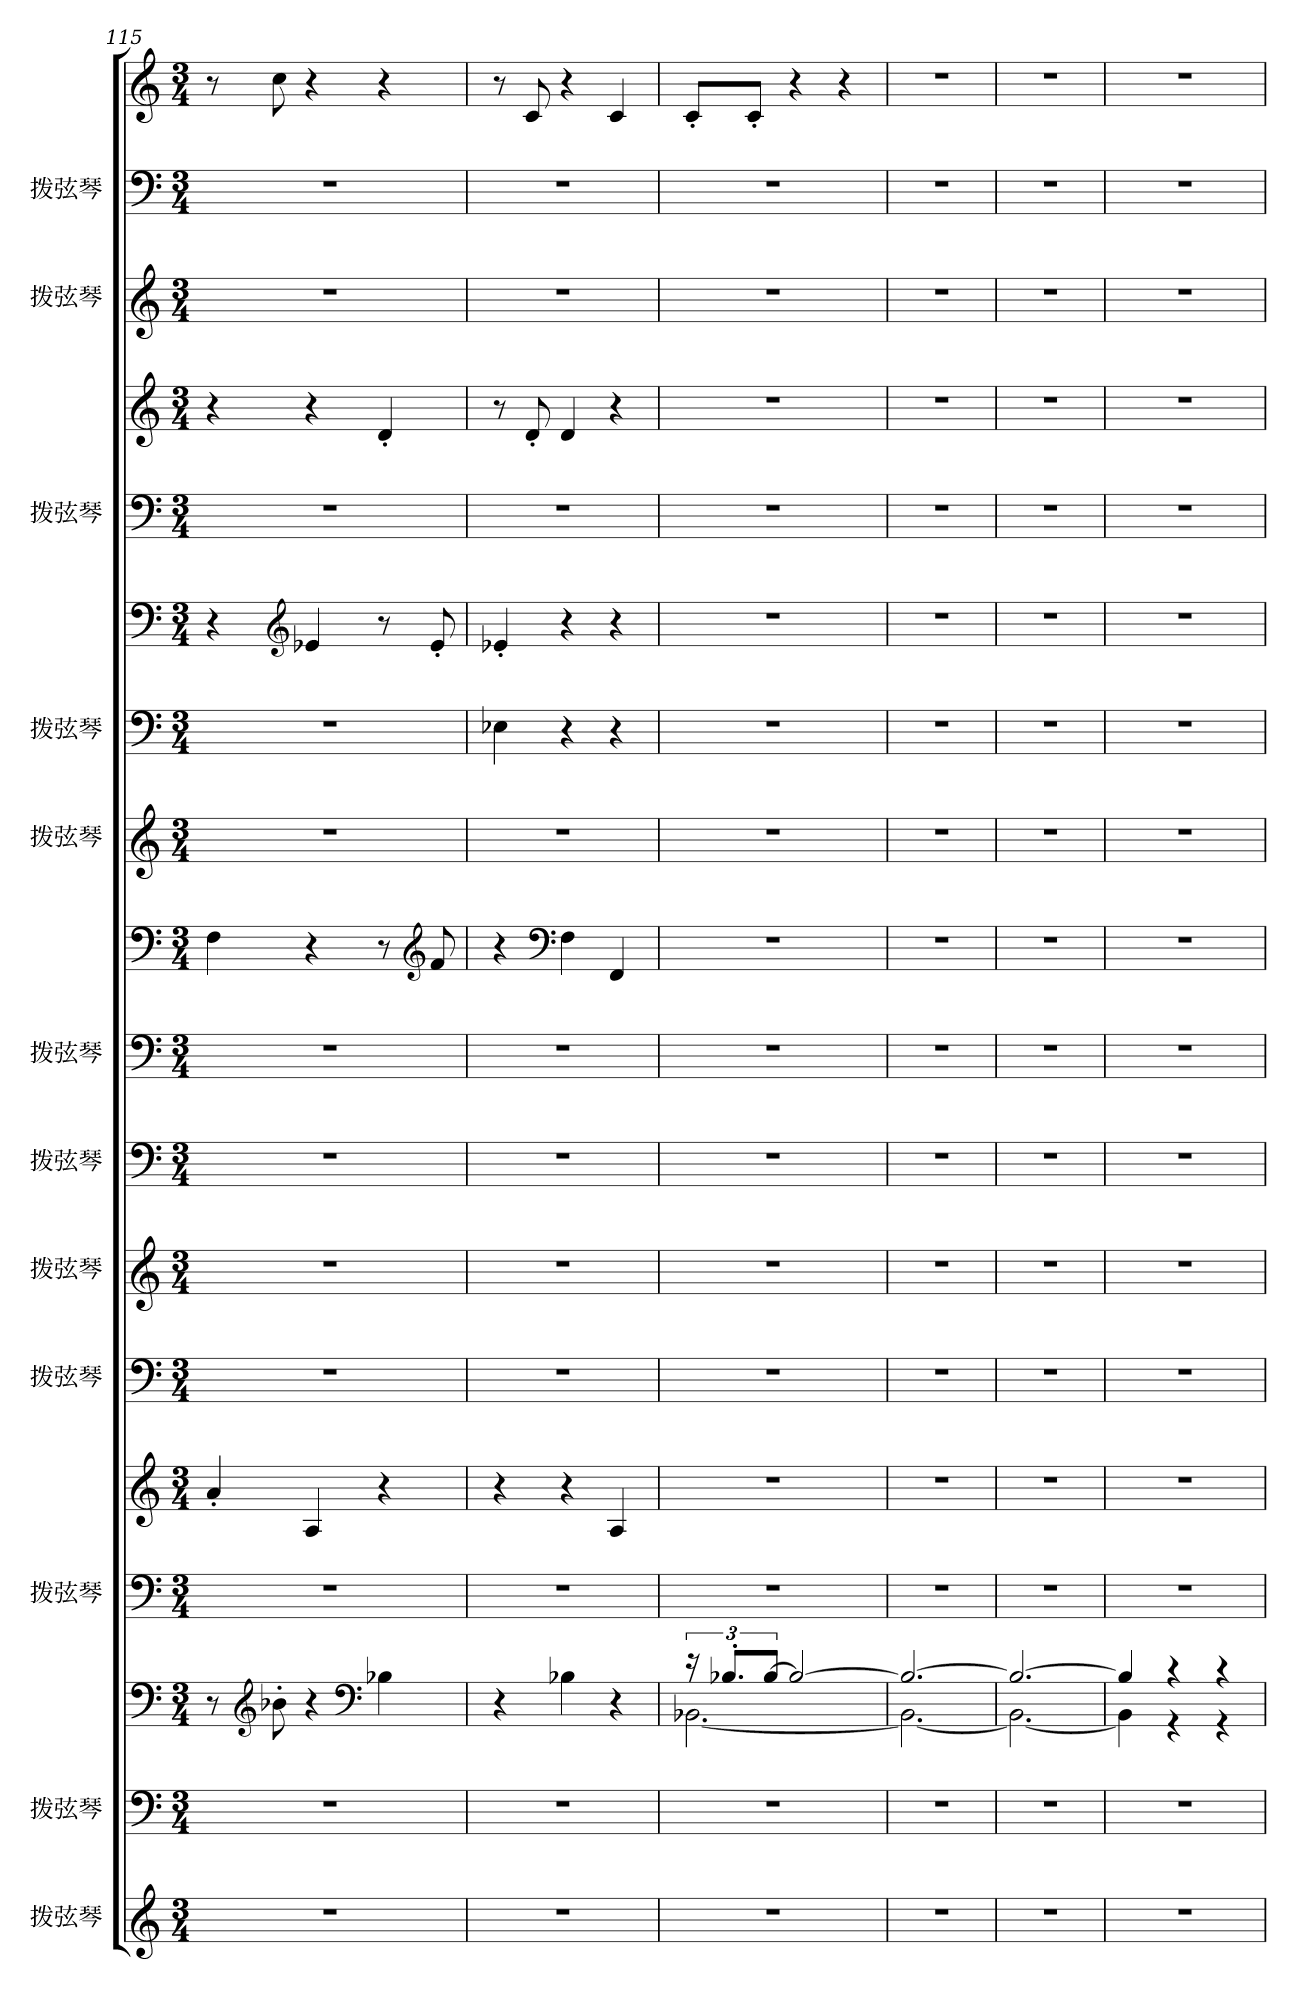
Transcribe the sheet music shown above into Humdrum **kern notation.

**kern	**kern	**kern	**kern	**kern	**kern	**kern	**kern	**kern	**kern	**kern	**kern	**kern	**kern	**kern	**kern	**kern	**kern
*part12	*part11	*part11	*part10	*part10	*part9	*part8	*part7	*part6	*part6	*part5	*part4	*part4	*part3	*part3	*part2	*part1	*part1
*staff18	*staff17	*staff16	*staff15	*staff14	*staff13	*staff12	*staff11	*staff10	*staff9	*staff8	*staff7	*staff6	*staff5	*staff4	*staff3	*staff2	*staff1
*I"拨弦琴	*I"拨弦琴	*	*I"拨弦琴	*	*I"拨弦琴	*I"拨弦琴	*I"拨弦琴	*I"拨弦琴	*	*I"拨弦琴	*I"拨弦琴	*	*I"拨弦琴	*	*I"拨弦琴	*I"拨弦琴	*
*clefG2	*clefF4	*clefF4	*clefF4	*clefG2	*clefF4	*clefG2	*clefF4	*clefF4	*clefF4	*clefG2	*clefF4	*clefF4	*clefF4	*clefG2	*clefG2	*clefF4	*clefG2
*k[]	*k[]	*k[]	*k[]	*k[]	*k[]	*k[]	*k[]	*k[]	*k[]	*k[]	*k[]	*k[]	*k[]	*k[]	*k[]	*k[]	*k[]
*M3/4	*M3/4	*M3/4	*M3/4	*M3/4	*M3/4	*M3/4	*M3/4	*M3/4	*M3/4	*M3/4	*M3/4	*M3/4	*M3/4	*M3/4	*M3/4	*M3/4	*M3/4
=115	=115	=115	=115	=115	=115	=115	=115	=115	=115	=115	=115	=115	=115	=115	=115	=115	=115
2.r	2.r	8r	2.r	4a'/	2.r	2.r	2.r	2.r	4F\	2.r	2.r	4r	2.r	4r	2.r	2.r	8r
*	*	*clefG2	*	*	*	*	*	*	*	*	*	*	*	*	*	*	*
.	.	8b-X'\	.	.	.	.	.	.	.	.	.	.	.	.	.	.	8cc\
*	*	*	*	*	*	*	*	*	*	*	*	*clefG2	*	*	*	*	*
.	.	4r	.	4A/	.	.	.	.	4r	.	.	4e-X/	.	4r	.	.	4r
*	*	*clefF4	*	*	*	*	*	*	*	*	*	*	*	*	*	*	*
.	.	4B-X\	.	4r	.	.	.	.	8r	.	.	8r	.	4d'/	.	.	4r
*	*	*	*	*	*	*	*	*	*clefG2	*	*	*	*	*	*	*	*
.	.	.	.	.	.	.	.	.	8f/	.	.	8e-'/	.	.	.	.	.
=116	=116	=116	=116	=116	=116	=116	=116	=116	=116	=116	=116	=116	=116	=116	=116	=116	=116
2.r	2.r	4r	2.r	4r	2.r	2.r	2.r	2.r	4r	2.r	4E-X\	4e-X'/	2.r	8r	2.r	2.r	8r
.	.	.	.	.	.	.	.	.	.	.	.	.	.	8d'/	.	.	8c/
*	*	*	*	*	*	*	*	*	*clefF4	*	*	*	*	*	*	*	*
.	.	4B-X\	.	4r	.	.	.	.	4F\	.	4r	4r	.	4d/	.	.	4r
.	.	4r	.	4A/	.	.	.	.	4FF/	.	4r	4r	.	4r	.	.	4c/
=117	=117	=117	=117	=117	=117	=117	=117	=117	=117	=117	=117	=117	=117	=117	=117	=117	=117
*	*	*^	*	*	*	*	*	*	*	*	*	*	*	*	*	*	*
2.r	2.r	24r	[2.BB-X\	2.r	2.r	2.r	2.r	2.r	2.r	2.r	2.r	2.r	2.r	2.r	2.r	2.r	2.r	8c'/L
.	.	12.B-X'/L	.	.	.	.	.	.	.	.	.	.	.	.	.	.	.	.
.	.	.	.	.	.	.	.	.	.	.	.	.	.	.	.	.	.	8c'/J
.	.	[12B-/J	.	.	.	.	.	.	.	.	.	.	.	.	.	.	.	.
.	.	2B-/_	.	.	.	.	.	.	.	.	.	.	.	.	.	.	.	4r
.	.	.	.	.	.	.	.	.	.	.	.	.	.	.	.	.	.	4r
!!LO:PB:g=z
=118	=118	=118	=118	=118	=118	=118	=118	=118	=118	=118	=118	=118	=118	=118	=118	=118	=118	=118
2.r	2.r	2.B-/_	2.BB-\_	2.r	2.r	2.r	2.r	2.r	2.r	2.r	2.r	2.r	2.r	2.r	2.r	2.r	2.r	2.r
=119	=119	=119	=119	=119	=119	=119	=119	=119	=119	=119	=119	=119	=119	=119	=119	=119	=119	=119
2.r	2.r	2.B-/_	2.BB-\_	2.r	2.r	2.r	2.r	2.r	2.r	2.r	2.r	2.r	2.r	2.r	2.r	2.r	2.r	2.r
=120	=120	=120	=120	=120	=120	=120	=120	=120	=120	=120	=120	=120	=120	=120	=120	=120	=120	=120
2.r	2.r	4B-/]	4BB-\]	2.r	2.r	2.r	2.r	2.r	2.r	2.r	2.r	2.r	2.r	2.r	2.r	2.r	2.r	2.r
.	.	4r	4r	.	.	.	.	.	.	.	.	.	.	.	.	.	.	.
.	.	4r	4r	.	.	.	.	.	.	.	.	.	.	.	.	.	.	.
*	*	*v	*v	*	*	*	*	*	*	*	*	*	*	*	*	*	*	*
=	=	=	=	=	=	=	=	=	=	=	=	=	=	=	=	=	=
*-	*-	*-	*-	*-	*-	*-	*-	*-	*-	*-	*-	*-	*-	*-	*-	*-	*-
